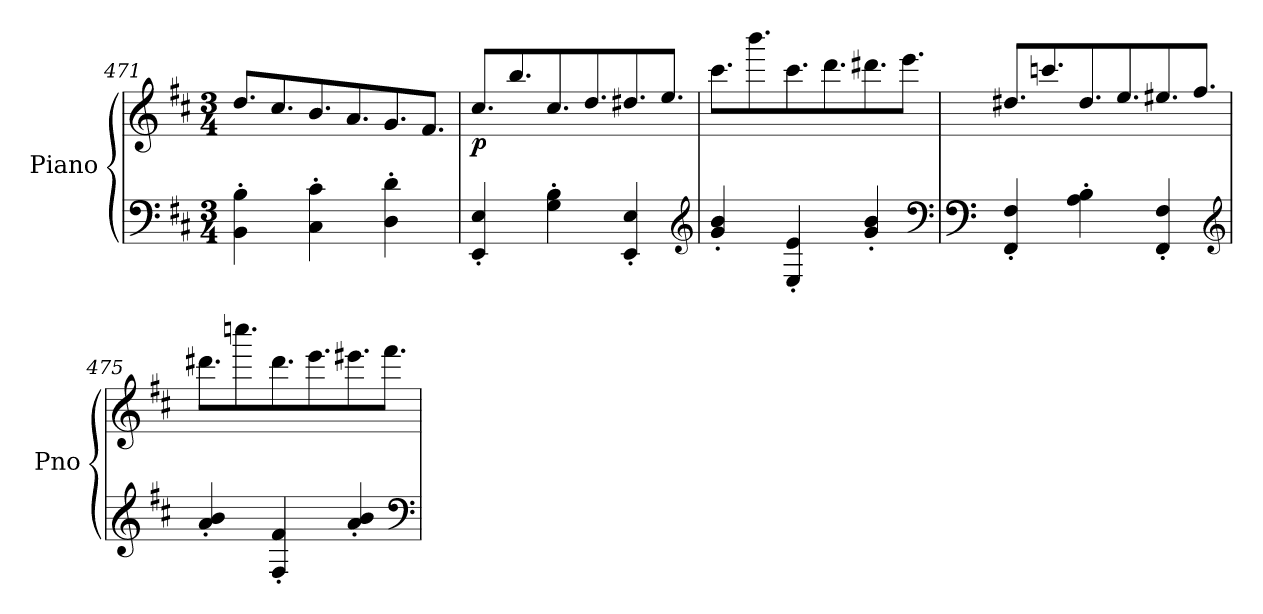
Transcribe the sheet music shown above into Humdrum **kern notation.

**kern	**kern	**dynam
*part1	*part1	*part1
*staff2	*staff1	*staff1/2
*I"Piano	*	*
*I'Pno	*	*
*clefF4	*clefG2	*
*k[f#c#]	*k[f#c#]	*
*D:	*D:	*
*M3/4	*M3/4	*
*	*Xtuplet	*
=471	=471	=471
4BB\' 4B\'	12.dd/L	.
.	12.cc#/	.
4C#\' 4c#\'	12.b/	.
.	12.a/	.
4D\' 4d\'	12.g/	.
.	12.f#/J	.
!!LO:PB:g=z
=472	=472	=472
!	!	!LO:DY:b
4EE/' 4E/'	12.cc#/L	p
.	12.bb/	.
4G\' 4B\'	12.cc#/	.
.	12.dd/	.
4EE/' 4E/'	12.dd#X/	.
.	12.ee/J	.
*clefG2	*	*
=473	=473	=473
4g/' 4b/'	12.ccc#\L	.
.	12.bbb\	.
4E/' 4e/'	12.ccc#\	.
.	12.ddd\	.
4g/' 4b/'	12.ddd#X\	.
.	12.eee\J	.
*clefF4	*	*
=474	=474	=474
*clefF4	*	*
4FF#/' 4F#/'	12.dd#X/L	.
.	12.cccn/	.
4A\' 4B\'	12.dd#/	.
.	12.ee/	.
4FF#/' 4F#/'	12.ee#X/	.
.	12.ff#/J	.
*clefG2	*	*
=475	=475	=475
4a/' 4b/'	12.ddd#X\L	.
.	12.ccccn\	.
4F#/' 4f#/'	12.ddd#\	.
.	12.eee\	.
4a/' 4b/'	12.eee#X\	.
.	12.fff#\J	.
*clefF4	*	*
=	=	=
*-	*-	*-
